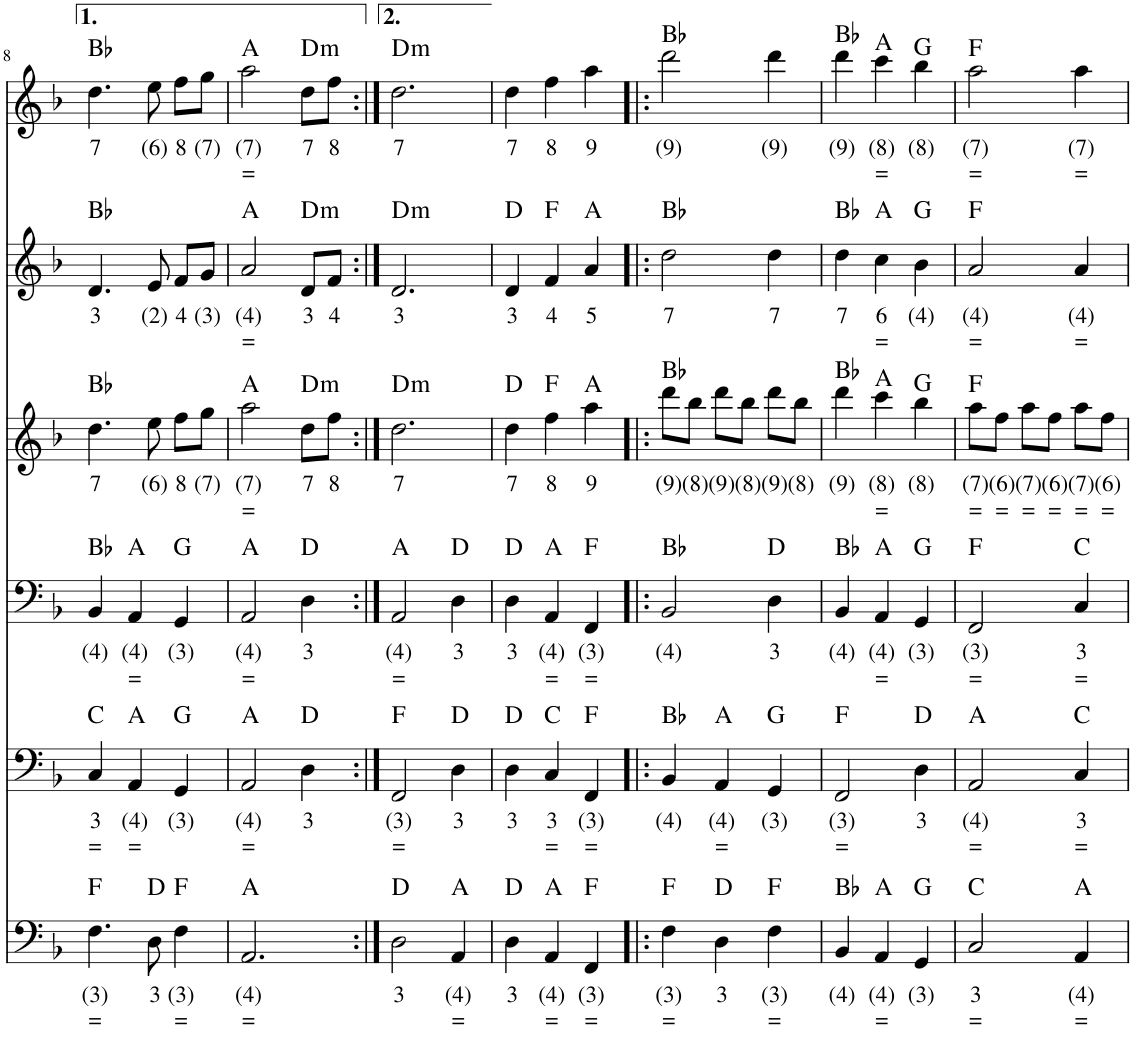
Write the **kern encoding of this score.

**kern	**text	**text	**kern	**text	**text	**kern	**text	**text	**kern	**text	**text	**kern	**text	**text	**kern	**text	**text	**harte
*part6	*part6	*part6	*part5	*part5	*part5	*part4	*part4	*part4	*part3	*part3	*part3	*part2	*part2	*part2	*part1	*part1	*part1	*part1
*staff6	*staff6	*staff6	*staff5	*staff5	*staff5	*staff4	*staff4	*staff4	*staff3	*staff3	*staff3	*staff2	*staff2	*staff2	*staff1	*staff1	*staff1	*
*I"Stem	*	*	*I"Stem	*	*	*I"Stem	*	*	*I"Stem	*	*	*I"Stem	*	*	*I"Stem	*	*	*
!!LO:PB:g=z
*clefF4	*	*	*clefF4	*	*	*clefF4	*	*	*clefG2	*	*	*clefG2	*	*	*clefG2	*	*	*
*k[b-]	*	*	*k[b-]	*	*	*k[b-]	*	*	*k[b-]	*	*	*k[b-]	*	*	*k[b-]	*	*	*
*M3/4	*	*	*M3/4	*	*	*M3/4	*	*	*M3/4	*	*	*M3/4	*	*	*M3/4	*	*	*
=8	=8	=8	=8	=8	=8	=8	=8	=8	=8	=8	=8	=8	=8	=8	=8	=8	=8	=8
!	!LO:LY:b	!LO:LY:b	!	!LO:LY:b	!LO:LY:b	!	!LO:LY:b	!	!	!LO:LY:b	!	!	!LO:LY:b	!	!	!LO:LY:b	!	!
4.F\	(3)	=	4C/	3	=	4BB-/	(4)	.	4.dd\	7	.	4.d/	3	.	4.dd\	7	.	Bb:maj
!	!	!	!	!LO:LY:b	!LO:LY:b	!	!LO:LY:b	!LO:LY:b	!	!	!	!	!	!	!	!	!	!
.	.	.	4AA/	(4)	=	4AA/	(4)	=	.	.	.	.	.	.	.	.	.	.
!	!LO:LY:b	!	!	!	!	!	!	!	!	!LO:LY:b	!	!	!LO:LY:b	!	!	!LO:LY:b	!	!
8D\	3	.	.	.	.	.	.	.	8ee\	(6)	.	8e/	(2)	.	8ee\	(6)	.	.
!	!LO:LY:b	!LO:LY:b	!	!LO:LY:b	!	!	!LO:LY:b	!	!	!LO:LY:b	!	!	!LO:LY:b	!	!	!LO:LY:b	!	!
4F\	(3)	=	4GG/	(3)	.	4GG/	(3)	.	8ff\L	8	.	8f/L	4	.	8ff\L	8	.	.
!	!	!	!	!	!	!	!	!	!	!LO:LY:b	!	!	!LO:LY:b	!	!	!LO:LY:b	!	!
.	.	.	.	.	.	.	.	.	8gg\J	(7)	.	8g/J	(3)	.	8gg\J	(7)	.	.
=9	=9	=9	=9	=9	=9	=9	=9	=9	=9	=9	=9	=9	=9	=9	=9	=9	=9	=9
!	!LO:LY:b	!LO:LY:b	!	!LO:LY:b	!LO:LY:b	!	!LO:LY:b	!LO:LY:b	!	!LO:LY:b	!LO:LY:b	!	!LO:LY:b	!LO:LY:b	!	!LO:LY:b	!LO:LY:b	!
2.AA/	(4)	=	2AA/	(4)	=	2AA/	(4)	=	2aa\	(7)	=	2a/	(4)	=	2aa\	(7)	=	A:maj
!	!	!	!	!LO:LY:b	!	!	!LO:LY:b	!	!	!LO:LY:b	!	!	!LO:LY:b	!	!	!LO:LY:b	!	!LO:H:kt=m
.	.	.	4D\	3	.	4D\	3	.	8dd\L	7	.	8d/L	3	.	8dd\L	7	.	D:min
!	!	!	!	!	!	!	!	!	!	!LO:LY:b	!	!	!LO:LY:b	!	!	!LO:LY:b	!	!
.	.	.	.	.	.	.	.	.	8ff\J	8	.	8f/J	4	.	8ff\J	8	.	.
=10:|!	=10:|!	=10:|!	=10:|!	=10:|!	=10:|!	=10:|!	=10:|!	=10:|!	=10:|!	=10:|!	=10:|!	=10:|!	=10:|!	=10:|!	=10:|!	=10:|!	=10:|!	=10:|!
!	!LO:LY:b	!	!	!LO:LY:b	!LO:LY:b	!	!LO:LY:b	!LO:LY:b	!	!LO:LY:b	!	!	!LO:LY:b	!	!	!LO:LY:b	!	!LO:H:kt=m
2D\	3	.	2FF/	(3)	=	2AA/	(4)	=	2.dd\	7	.	2.d/	3	.	2.dd\	7	.	D:min
!	!LO:LY:b	!LO:LY:b	!	!LO:LY:b	!	!	!LO:LY:b	!	!	!	!	!	!	!	!	!	!	!
4AA/	(4)	=	4D\	3	.	4D\	3	.	.	.	.	.	.	.	.	.	.	.
=11	=11	=11	=11	=11	=11	=11	=11	=11	=11	=11	=11	=11	=11	=11	=11	=11	=11	=11
!	!LO:LY:b	!	!	!LO:LY:b	!	!	!LO:LY:b	!	!	!LO:LY:b	!	!	!LO:LY:b	!	!	!LO:LY:b	!	!
4D\	3	.	4D\	3	.	4D\	3	.	4dd\	7	.	4d/	3	.	4dd\	7	.	.
!	!LO:LY:b	!LO:LY:b	!	!LO:LY:b	!LO:LY:b	!	!LO:LY:b	!LO:LY:b	!	!LO:LY:b	!	!	!LO:LY:b	!	!	!LO:LY:b	!	!
4AA/	(4)	=	4C/	3	=	4AA/	(4)	=	4ff\	8	.	4f/	4	.	4ff\	8	.	.
!	!LO:LY:b	!LO:LY:b	!	!LO:LY:b	!LO:LY:b	!	!LO:LY:b	!LO:LY:b	!	!LO:LY:b	!	!	!LO:LY:b	!	!	!LO:LY:b	!	!
4FF/	(3)	=	4FF/	(3)	=	4FF/	(3)	=	4aa\	9	.	4a/	5	.	4aa\	9	.	.
=12!|:	=12!|:	=12!|:	=12!|:	=12!|:	=12!|:	=12!|:	=12!|:	=12!|:	=12!|:	=12!|:	=12!|:	=12!|:	=12!|:	=12!|:	=12!|:	=12!|:	=12!|:	=12!|:
!	!LO:LY:b	!LO:LY:b	!	!LO:LY:b	!	!	!LO:LY:b	!	!	!LO:LY:b	!	!	!LO:LY:b	!	!	!LO:LY:b	!	!
4F\	(3)	=	4BB-/	(4)	.	2BB-/	(4)	.	8ddd\L	(9)	.	2dd\	7	.	2ddd\	(9)	.	Bb:maj
!	!	!	!	!	!	!	!	!	!	!LO:LY:b	!	!	!	!	!	!	!	!
.	.	.	.	.	.	.	.	.	8bb-\J	(8)	.	.	.	.	.	.	.	.
!	!LO:LY:b	!	!	!LO:LY:b	!LO:LY:b	!	!	!	!	!LO:LY:b	!	!	!	!	!	!	!	!
4D\	3	.	4AA/	(4)	=	.	.	.	8ddd\L	(9)	.	.	.	.	.	.	.	.
!	!	!	!	!	!	!	!	!	!	!LO:LY:b	!	!	!	!	!	!	!	!
.	.	.	.	.	.	.	.	.	8bb-\J	(8)	.	.	.	.	.	.	.	.
!	!LO:LY:b	!LO:LY:b	!	!LO:LY:b	!	!	!LO:LY:b	!	!	!LO:LY:b	!	!	!LO:LY:b	!	!	!LO:LY:b	!	!
4F\	(3)	=	4GG/	(3)	.	4D\	3	.	8ddd\L	(9)	.	4dd\	7	.	4ddd\	(9)	.	.
!	!	!	!	!	!	!	!	!	!	!LO:LY:b	!	!	!	!	!	!	!	!
.	.	.	.	.	.	.	.	.	8bb-\J	(8)	.	.	.	.	.	.	.	.
=13	=13	=13	=13	=13	=13	=13	=13	=13	=13	=13	=13	=13	=13	=13	=13	=13	=13	=13
!	!LO:LY:b	!	!	!LO:LY:b	!LO:LY:b	!	!LO:LY:b	!	!	!LO:LY:b	!	!	!LO:LY:b	!	!	!LO:LY:b	!	!
4BB-/	(4)	.	2FF/	(3)	=	4BB-/	(4)	.	4ddd\	(9)	.	4dd\	7	.	4ddd\	(9)	.	Bb:maj
!	!LO:LY:b	!LO:LY:b	!	!	!	!	!LO:LY:b	!LO:LY:b	!	!LO:LY:b	!LO:LY:b	!	!LO:LY:b	!LO:LY:b	!	!LO:LY:b	!LO:LY:b	!
4AA/	(4)	=	.	.	.	4AA/	(4)	=	4ccc\	(8)	=	4cc\	6	=	4ccc\	(8)	=	A:maj
!	!LO:LY:b	!	!	!LO:LY:b	!	!	!LO:LY:b	!	!	!LO:LY:b	!	!	!LO:LY:b	!	!	!LO:LY:b	!	!
4GG/	(3)	.	4D\	3	.	4GG/	(3)	.	4bb-\	(8)	.	4b-\	(4)	.	4bb-\	(8)	.	G:maj
=14	=14	=14	=14	=14	=14	=14	=14	=14	=14	=14	=14	=14	=14	=14	=14	=14	=14	=14
!	!LO:LY:b	!LO:LY:b	!	!LO:LY:b	!LO:LY:b	!	!LO:LY:b	!LO:LY:b	!	!LO:LY:b	!LO:LY:b	!	!LO:LY:b	!LO:LY:b	!	!LO:LY:b	!LO:LY:b	!
2C/	3	=	2AA/	(4)	=	2FF/	(3)	=	8aa\L	(7)	=	2a/	(4)	=	2aa\	(7)	=	F:maj
!	!	!	!	!	!	!	!	!	!	!LO:LY:b	!LO:LY:b	!	!	!	!	!	!	!
.	.	.	.	.	.	.	.	.	8ff\J	(6)	=	.	.	.	.	.	.	.
!	!	!	!	!	!	!	!	!	!	!LO:LY:b	!LO:LY:b	!	!	!	!	!	!	!
.	.	.	.	.	.	.	.	.	8aa\L	(7)	=	.	.	.	.	.	.	.
!	!	!	!	!	!	!	!	!	!	!LO:LY:b	!LO:LY:b	!	!	!	!	!	!	!
.	.	.	.	.	.	.	.	.	8ff\J	(6)	=	.	.	.	.	.	.	.
!	!LO:LY:b	!LO:LY:b	!	!LO:LY:b	!LO:LY:b	!	!LO:LY:b	!LO:LY:b	!	!LO:LY:b	!LO:LY:b	!	!LO:LY:b	!LO:LY:b	!	!LO:LY:b	!LO:LY:b	!
4AA/	(4)	=	4C/	3	=	4C/	3	=	8aa\L	(7)	=	4a/	(4)	=	4aa\	(7)	=	.
!	!	!	!	!	!	!	!	!	!	!LO:LY:b	!LO:LY:b	!	!	!	!	!	!	!
.	.	.	.	.	.	.	.	.	8ff\J	(6)	=	.	.	.	.	.	.	.
=	=	=	=	=	=	=	=	=	=	=	=	=	=	=	=	=	=	=
*-	*-	*-	*-	*-	*-	*-	*-	*-	*-	*-	*-	*-	*-	*-	*-	*-	*-	*-
